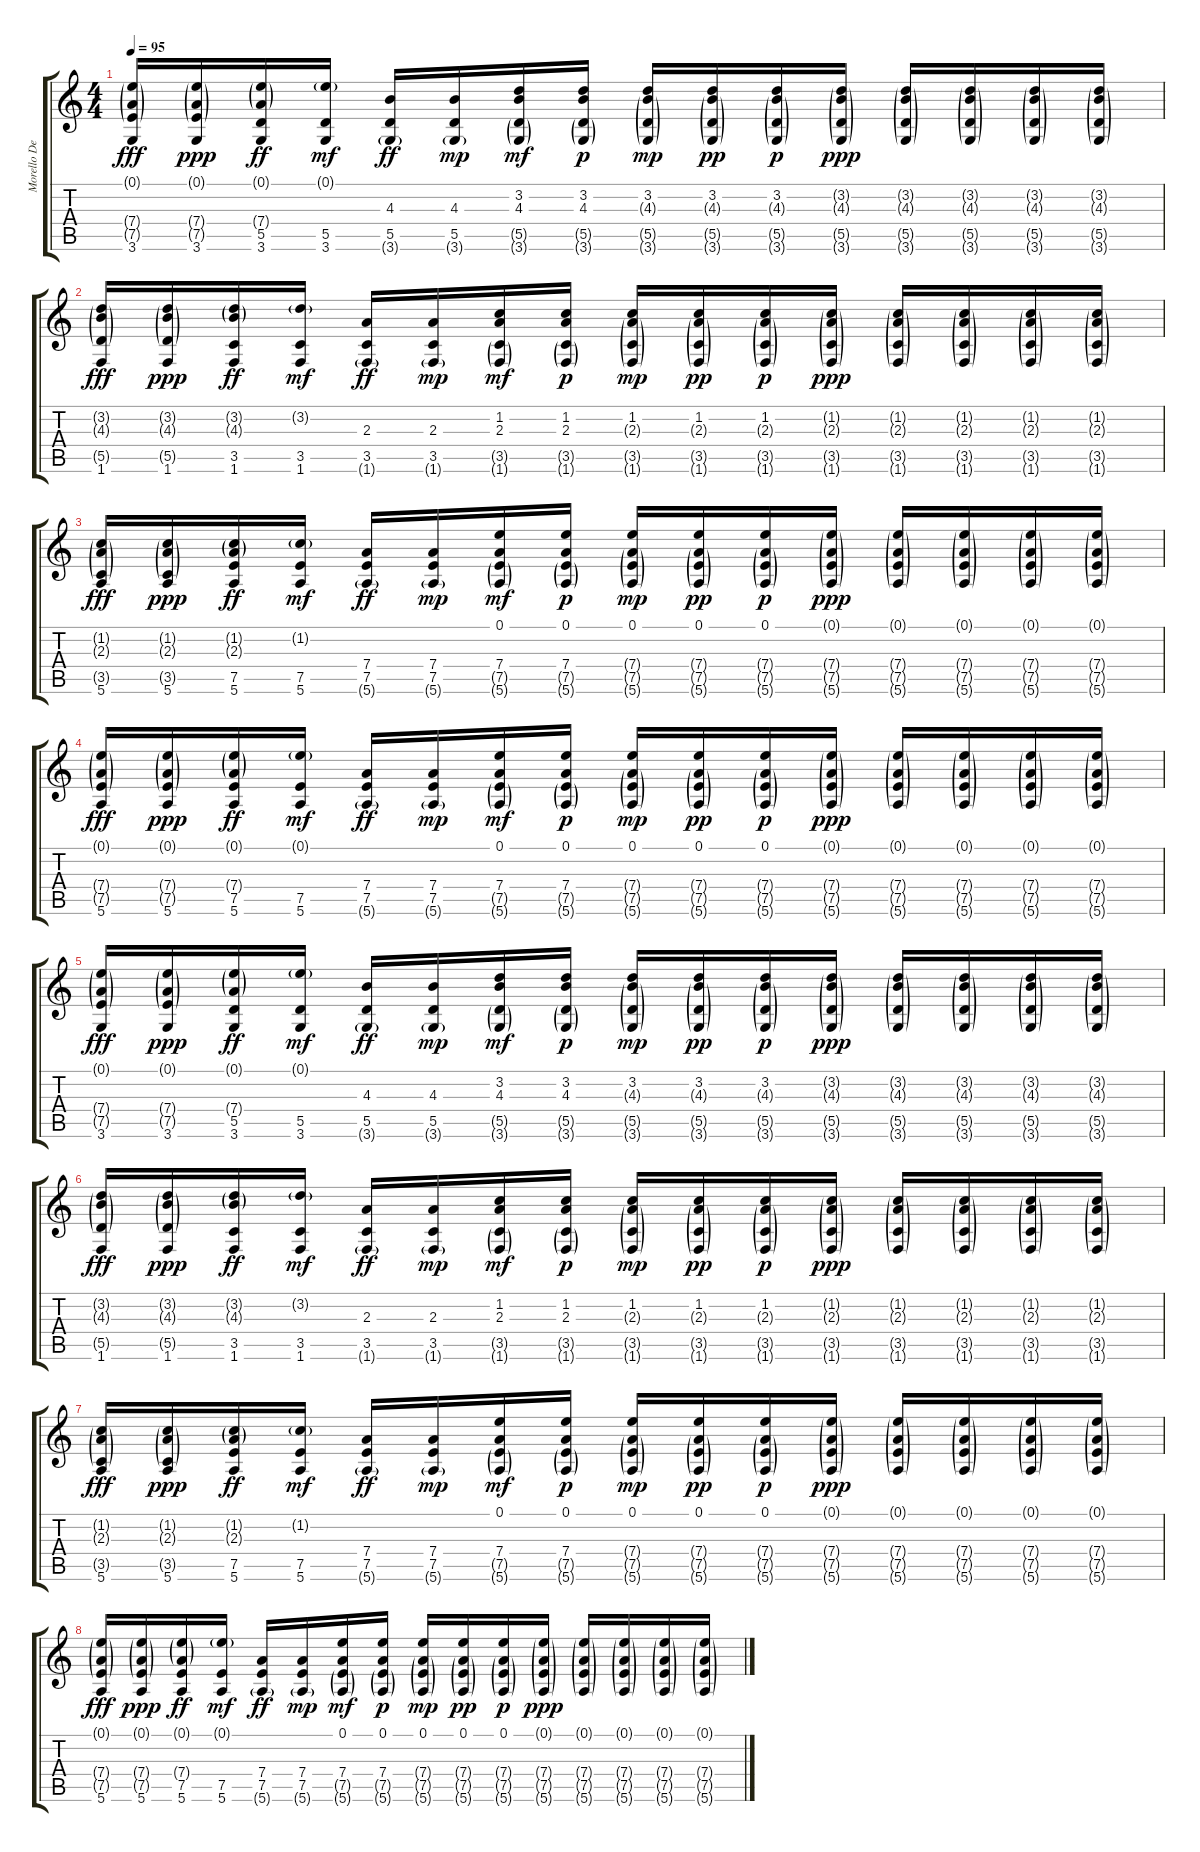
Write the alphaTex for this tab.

\track ("Morello Delay" "Morello De") {instrument electricguitarjazz}
\staff {score tabs}
\tuning (E4 B3 G3 D3 A2 E2) {hide}
\ts (4 4)
\tempo 95
\clef g2
\ks c
(0.1{g} 7.4{g} 7.5{g} 3.6).16{dy fff} (0.1{g} 7.4{g} 7.5{g} 3.6).16{dy ppp} (0.1{g} 7.4{g} 5.5 3.6).16{dy ff} (0.1{g} 5.5 3.6).16{dy mf} (4.3 5.5 3.6{g}).16{dy ff} (4.3 5.5 3.6{g}).16{dy mp} (3.2 4.3 5.5{g} 3.6{g}).16{dy mf} (3.2 4.3 5.5{g} 3.6{g}).16{dy p} (3.2 4.3{g} 5.5{g} 3.6{g}).16{dy mp} (3.2 4.3{g} 5.5{g} 3.6{g}).16{dy pp} (3.2 4.3{g} 5.5{g} 3.6{g}).16{dy p} (3.2{g} 4.3{g} 5.5{g} 3.6{g}).16{dy ppp} (3.2{g} 4.3{g} 5.5{g} 3.6{g}).16 (3.2{g} 4.3{g} 5.5{g} 3.6{g}).16 (3.2{g} 4.3{g} 5.5{g} 3.6{g}).16 (3.2{g} 4.3{g} 5.5{g} 3.6{g}).16 |
(3.2{g} 4.3{g} 5.5{g} 1.6).16{dy fff} (3.2{g} 4.3{g} 5.5{g} 1.6).16{dy ppp} (3.2{g} 4.3{g} 3.5 1.6).16{dy ff} (3.2{g} 3.5 1.6).16{dy mf} (2.3 3.5 1.6{g}).16{dy ff} (2.3 3.5 1.6{g}).16{dy mp} (1.2 2.3 3.5{g} 1.6{g}).16{dy mf} (1.2 2.3 3.5{g} 1.6{g}).16{dy p} (1.2 2.3{g} 3.5{g} 1.6{g}).16{dy mp} (1.2 2.3{g} 3.5{g} 1.6{g}).16{dy pp} (1.2 2.3{g} 3.5{g} 1.6{g}).16{dy p} (1.2{g} 2.3{g} 3.5{g} 1.6{g}).16{dy ppp} (1.2{g} 2.3{g} 3.5{g} 1.6{g}).16 (1.2{g} 2.3{g} 3.5{g} 1.6{g}).16 (1.2{g} 2.3{g} 3.5{g} 1.6{g}).16 (1.2{g} 2.3{g} 3.5{g} 1.6{g}).16 |
(1.2{g} 2.3{g} 3.5{g} 5.6).16{dy fff} (1.2{g} 2.3{g} 3.5{g} 5.6).16{dy ppp} (1.2{g} 2.3{g} 7.5 5.6).16{dy ff} (1.2{g} 7.5 5.6).16{dy mf} (7.4 7.5 5.6{g}).16{dy ff} (7.4 7.5 5.6{g}).16{dy mp} (0.1 7.4 7.5{g} 5.6{g}).16{dy mf} (0.1 7.4 7.5{g} 5.6{g}).16{dy p} (0.1 7.4{g} 7.5{g} 5.6{g}).16{dy mp} (0.1 7.4{g} 7.5{g} 5.6{g}).16{dy pp} (0.1 7.4{g} 7.5{g} 5.6{g}).16{dy p} (0.1{g} 7.4{g} 7.5{g} 5.6{g}).16{dy ppp} (0.1{g} 7.4{g} 7.5{g} 5.6{g}).16 (0.1{g} 7.4{g} 7.5{g} 5.6{g}).16 (0.1{g} 7.4{g} 7.5{g} 5.6{g}).16 (0.1{g} 7.4{g} 7.5{g} 5.6{g}).16 |
(0.1{g} 7.4{g} 7.5{g} 5.6).16{dy fff} (0.1{g} 7.4{g} 7.5{g} 5.6).16{dy ppp} (0.1{g} 7.4{g} 7.5 5.6).16{dy ff} (0.1{g} 7.5 5.6).16{dy mf} (7.4 7.5 5.6{g}).16{dy ff} (7.4 7.5 5.6{g}).16{dy mp} (0.1 7.4 7.5{g} 5.6{g}).16{dy mf} (0.1 7.4 7.5{g} 5.6{g}).16{dy p} (0.1 7.4{g} 7.5{g} 5.6{g}).16{dy mp} (0.1 7.4{g} 7.5{g} 5.6{g}).16{dy pp} (0.1 7.4{g} 7.5{g} 5.6{g}).16{dy p} (0.1{g} 7.4{g} 7.5{g} 5.6{g}).16{dy ppp} (0.1{g} 7.4{g} 7.5{g} 5.6{g}).16 (0.1{g} 7.4{g} 7.5{g} 5.6{g}).16 (0.1{g} 7.4{g} 7.5{g} 5.6{g}).16 (0.1{g} 7.4{g} 7.5{g} 5.6{g}).16 |
(0.1{g} 7.4{g} 7.5{g} 3.6).16{dy fff} (0.1{g} 7.4{g} 7.5{g} 3.6).16{dy ppp} (0.1{g} 7.4{g} 5.5 3.6).16{dy ff} (0.1{g} 5.5 3.6).16{dy mf} (4.3 5.5 3.6{g}).16{dy ff} (4.3 5.5 3.6{g}).16{dy mp} (3.2 4.3 5.5{g} 3.6{g}).16{dy mf} (3.2 4.3 5.5{g} 3.6{g}).16{dy p} (3.2 4.3{g} 5.5{g} 3.6{g}).16{dy mp} (3.2 4.3{g} 5.5{g} 3.6{g}).16{dy pp} (3.2 4.3{g} 5.5{g} 3.6{g}).16{dy p} (3.2{g} 4.3{g} 5.5{g} 3.6{g}).16{dy ppp} (3.2{g} 4.3{g} 5.5{g} 3.6{g}).16 (3.2{g} 4.3{g} 5.5{g} 3.6{g}).16 (3.2{g} 4.3{g} 5.5{g} 3.6{g}).16 (3.2{g} 4.3{g} 5.5{g} 3.6{g}).16 |
(3.2{g} 4.3{g} 5.5{g} 1.6).16{dy fff} (3.2{g} 4.3{g} 5.5{g} 1.6).16{dy ppp} (3.2{g} 4.3{g} 3.5 1.6).16{dy ff} (3.2{g} 3.5 1.6).16{dy mf} (2.3 3.5 1.6{g}).16{dy ff} (2.3 3.5 1.6{g}).16{dy mp} (1.2 2.3 3.5{g} 1.6{g}).16{dy mf} (1.2 2.3 3.5{g} 1.6{g}).16{dy p} (1.2 2.3{g} 3.5{g} 1.6{g}).16{dy mp} (1.2 2.3{g} 3.5{g} 1.6{g}).16{dy pp} (1.2 2.3{g} 3.5{g} 1.6{g}).16{dy p} (1.2{g} 2.3{g} 3.5{g} 1.6{g}).16{dy ppp} (1.2{g} 2.3{g} 3.5{g} 1.6{g}).16 (1.2{g} 2.3{g} 3.5{g} 1.6{g}).16 (1.2{g} 2.3{g} 3.5{g} 1.6{g}).16 (1.2{g} 2.3{g} 3.5{g} 1.6{g}).16 |
(1.2{g} 2.3{g} 3.5{g} 5.6).16{dy fff} (1.2{g} 2.3{g} 3.5{g} 5.6).16{dy ppp} (1.2{g} 2.3{g} 7.5 5.6).16{dy ff} (1.2{g} 7.5 5.6).16{dy mf} (7.4 7.5 5.6{g}).16{dy ff} (7.4 7.5 5.6{g}).16{dy mp} (0.1 7.4 7.5{g} 5.6{g}).16{dy mf} (0.1 7.4 7.5{g} 5.6{g}).16{dy p} (0.1 7.4{g} 7.5{g} 5.6{g}).16{dy mp} (0.1 7.4{g} 7.5{g} 5.6{g}).16{dy pp} (0.1 7.4{g} 7.5{g} 5.6{g}).16{dy p} (0.1{g} 7.4{g} 7.5{g} 5.6{g}).16{dy ppp} (0.1{g} 7.4{g} 7.5{g} 5.6{g}).16 (0.1{g} 7.4{g} 7.5{g} 5.6{g}).16 (0.1{g} 7.4{g} 7.5{g} 5.6{g}).16 (0.1{g} 7.4{g} 7.5{g} 5.6{g}).16 |
(0.1{g} 7.4{g} 7.5{g} 5.6).16{dy fff} (0.1{g} 7.4{g} 7.5{g} 5.6).16{dy ppp} (0.1{g} 7.4{g} 7.5 5.6).16{dy ff} (0.1{g} 7.5 5.6).16{dy mf} (7.4 7.5 5.6{g}).16{dy ff} (7.4 7.5 5.6{g}).16{dy mp} (0.1 7.4 7.5{g} 5.6{g}).16{dy mf} (0.1 7.4 7.5{g} 5.6{g}).16{dy p} (0.1 7.4{g} 7.5{g} 5.6{g}).16{dy mp} (0.1 7.4{g} 7.5{g} 5.6{g}).16{dy pp} (0.1 7.4{g} 7.5{g} 5.6{g}).16{dy p} (0.1{g} 7.4{g} 7.5{g} 5.6{g}).16{dy ppp} (0.1{g} 7.4{g} 7.5{g} 5.6{g}).16 (0.1{g} 7.4{g} 7.5{g} 5.6{g}).16 (0.1{g} 7.4{g} 7.5{g} 5.6{g}).16 (0.1{g} 7.4{g} 7.5{g} 5.6{g}).16
